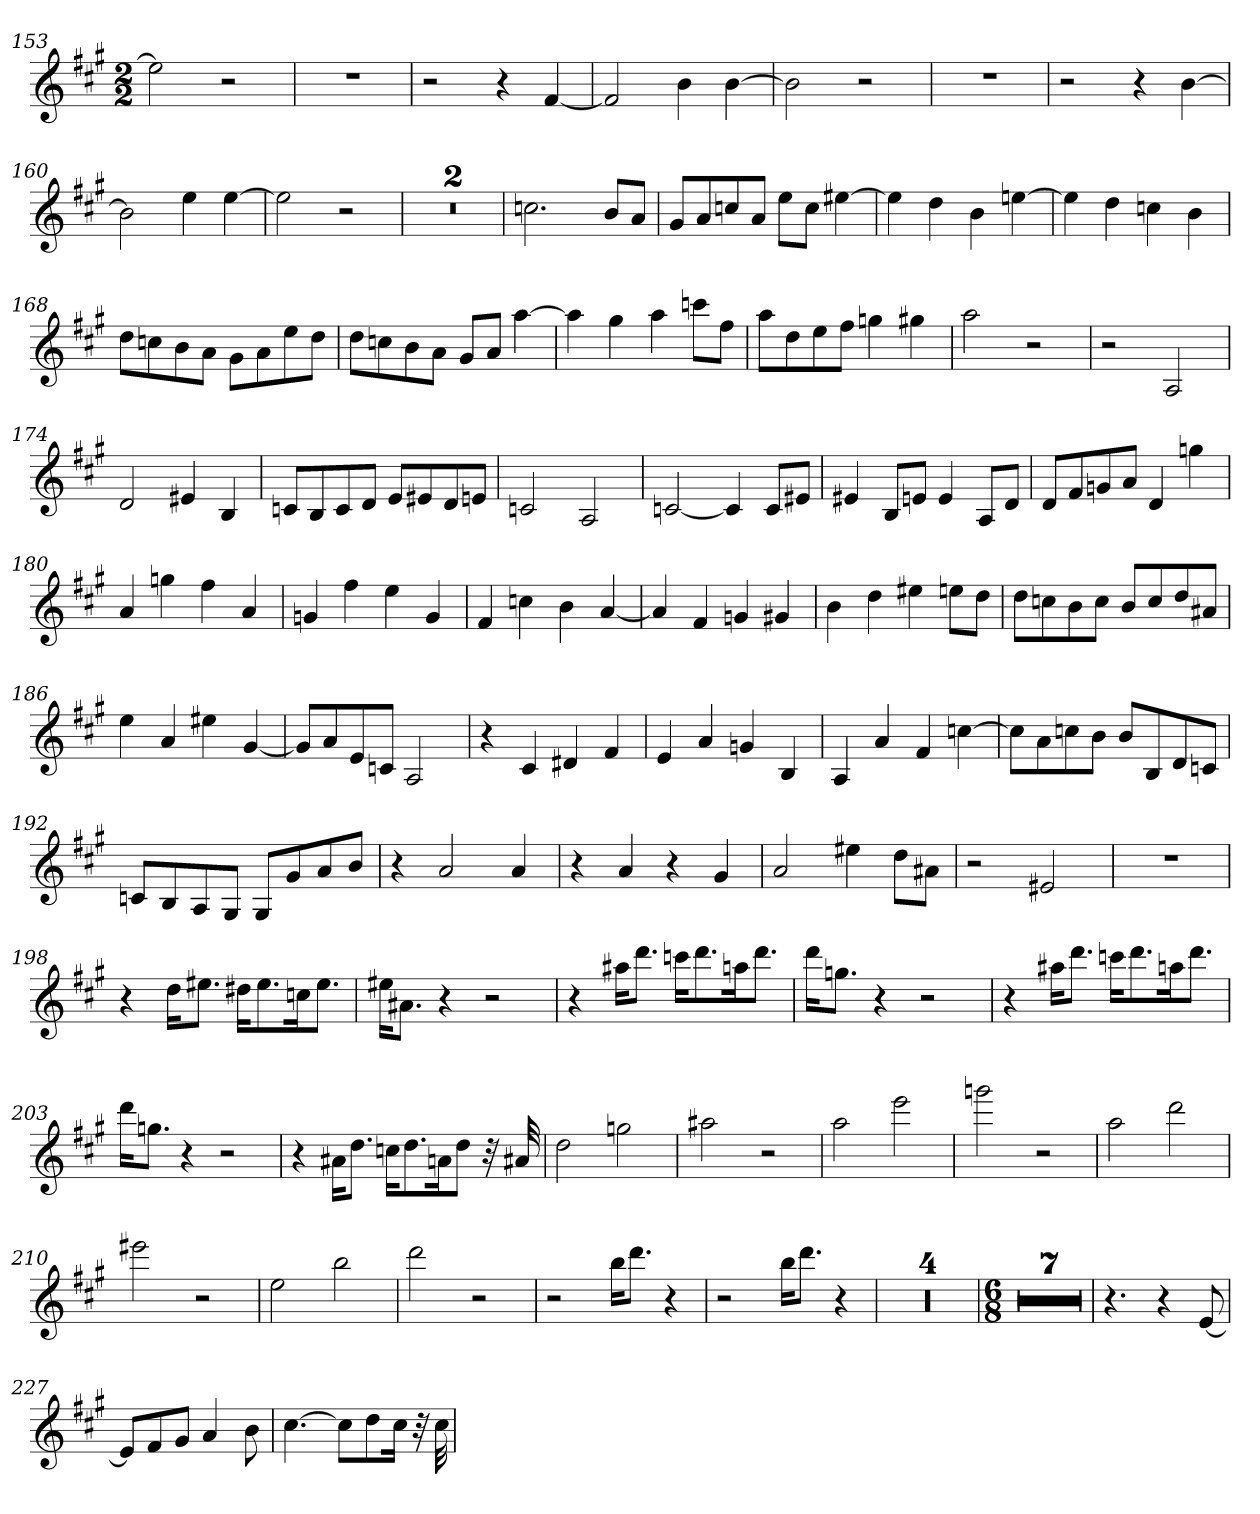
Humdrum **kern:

**kern
*part1
*staff1
*clefG2
*k[f#c#g#]
*A:
*M2/2
=153
2ee]
2r
=154
1r
=155
2r
4r
[4f#
=156
2f#]
4b
[4b
=157
2b]
2r
=158
1r
=159
2r
4r
[4b
=160
2b]
4ee
[4ee
=161
2ee]
2r
=162
1r
=163
1r
=164
2.ccn
8b/L
8a/J
=165
8g#/L
8a/
8ccn/
8a/J
8ee\L
8cc\J
[4ee#X
=166
4ee#]
4dd
4b
[4een
=167
4ee]
4dd
4ccn
4b
=168
8dd\L
8ccn\
8b\
8a\J
8g#\L
8a\
8ee\
8dd\J
=169
8dd\L
8ccn\
8b\
8a\J
8g#/L
8a/J
[4aa
=170
4aa]
4gg#
4aa
8cccn\L
8ff#\J
=171
8aa\L
8dd\
8ee\
8ff#\J
4ggn
4gg#X
=172
2aa
2r
=173
2r
2A
=174
2d
4e#X
4B
=175
8cn/L
8B/
8c/
8d/J
8e/L
8e#X/
8d/
8en/J
=176
2cn
2A
=177
[2cn
4c]
8c/L
8e#X/J
=178
4e#X
8B/L
8en/J
4e
8A/L
8d/J
=179
8d/L
8f#/
8gn/
8a/J
4d
4ggn
=180
4a
4ggn
4ff#
4a
=181
4gn
4ff#
4ee
4g
=182
4f#
4ccn
4b
[4a
=183
4a]
4f#
4gn
4g#X
=184
4b
4dd
4ee#X
8een\L
8dd\J
=185
8dd\L
8ccn\
8b\
8cc\J
8b/L
8cc/
8dd/
8a#X/J
=186
4ee
4a
4ee#X
[4g#
=187
8g#/L]
8a/
8e/
8cn/J
2A
=188
4r
4c#
4d#X
4f#
=189
4e
4a
4gn
4B
=190
4A
4a
4f#
[4ccn
=191
8cc\L]
8a\
8ccn\
8b\J
8b/L
8B/
8d/
8cn/J
=192
8cn/L
8B/
8A/
8G#/J
8G#/L
8g#/
8a/
8b/J
=193
4r
2a
4a
=194
4r
4a
4r
4g#
=195
2a
4ee#X
8dd\L
8a#X\J
=196
2r
2e#X
=197
1r
=198
4r
16dd\KL
8.ee#X\J
16dd#X\KL
8.ee#\
16ccn\K
8.ee#\J
=199
16ee#X\KL
8.a#X\J
4r
2r
=200
4r
16aa#X\KL
8.ddd\J
16cccn\KL
8.ddd\
16aan\K
8.ddd\J
=201
16ddd\KL
8.ggn\J
4r
2r
=202
4r
16aa#X\KL
8.ddd\J
16cccn\KL
8.ddd\
16aan\K
8.ddd\J
=203
16ddd\KL
8.ggn\J
4r
2r
=204
4r
16a#X\KL
8.dd\J
16ccn\KL
8.dd\
16an\K
8dd\J
32r
32a#X
=205
2dd
2ggn
=206
2aa#X
2r
=207
2aa
2eee
=208
2gggn
2r
=209
2aa
2ddd
=210
2eee#X
2r
=211
2ee
2bb
=212
2ddd
2r
=213
2r
16bb\KL
8.ddd\J
4r
=214
2r
16bb\KL
8.ddd\J
4r
=215
1r
=216
1r
=217
1r
=218
1r
=219
*M6/8
2.r
=220
2.r
=221
2.r
=222
2.r
=223
2.r
=224
2.r
=225
2.r
=226
4.r
4r
[8e
=227
8e/L]
8f#/
8g#/J
4a
8b
=228
[4.cc#
8cc#\L]
8dd\
16cc#\Jk
32r
32cc#
=
*-
